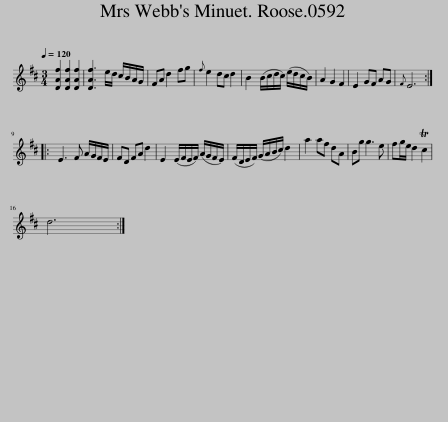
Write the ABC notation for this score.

X:1
L:1/8
Q:1/4=120
M:3/4
I:linebreak $
K:D
V:1 treble
V:1
 [DAf]2 [DAf]2 [DAf]2 | [DAf]3 e/d/ c/B/A/G/ | FA d2 fg |{f} e2 dc d2 | B2 (B/c/d/c/) (e/d/c/B/) | %5
 A2 G2 F2 | E2 GF AG |{F} E6 ::$ E3 F A/G/F/E/ | FD FA d2 | %10
 E2 (E/F/E/F/) (A/G/F/E/) | (F/D/E/F/) (G/A/B/c/) d2 | a2 af dA | Bg g3 e | fg/e/ d2 Tc2 |$ %15
 d6 :| %16
